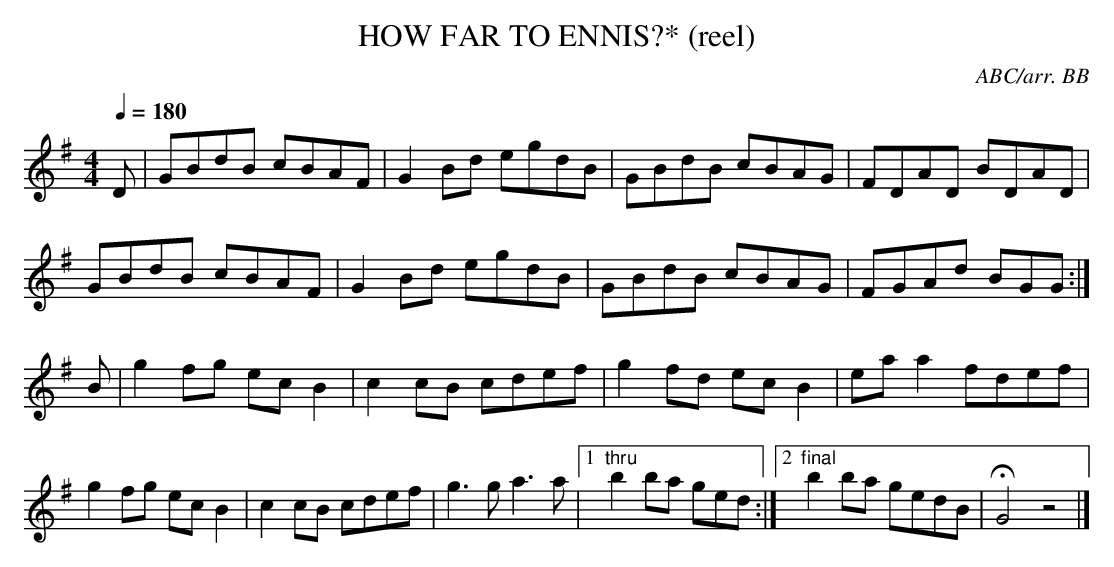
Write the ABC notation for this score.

X:1
T:HOW FAR TO ENNIS?* (reel)
C:ABC/arr. BB
Q:1/4=180
L:1/8
M:4/4
K:G
D|GBdB cBAF|G2 Bd egdB|GBdB cBAG|FDAD BDAD|
GBdB cBAF|G2 Bd egdB|GBdB cBAG|FGAd BGG:|
B|g2 fg ec B2|c2 cB cdef|g2 fd ec B2|eaa2 fdef|
g2 fg ec B2|c2 cB cdef|g3g a3a|1 "thru"b2 ba ged:|\
[2 "final"b2 ba gedB|HG4z4|]
